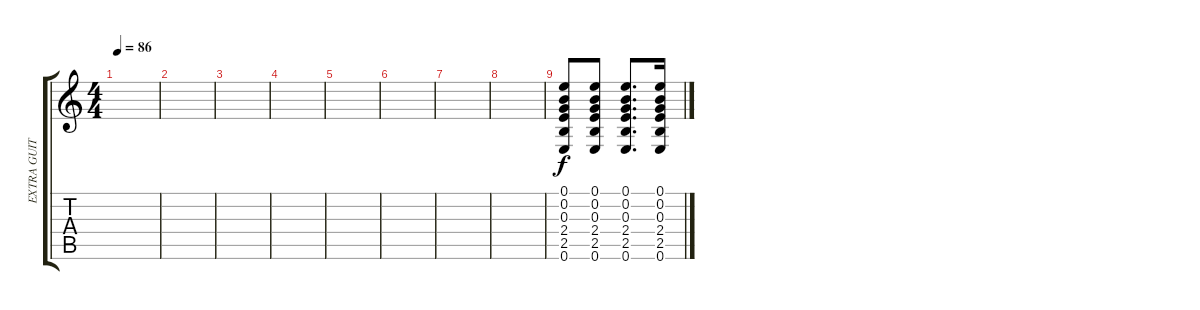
\track ("EXTRA GUITAR" "EXTRA GUIT") {instrument electricguitarclean}
\staff {score tabs}
\tuning (E4 B3 G3 D3 A2 E2) {hide}
\ts (4 4)
\tempo 86
\clef g2
\ks c
|
|
|
|
|
|
|
|
(0.1 0.2 0.3 2.4 2.5 0.6).8 (0.1 0.2 0.3 2.4 2.5 0.6).8 (0.1 0.2 0.3 2.4 2.5 0.6).8{d} (0.1 0.2 0.3 2.4 2.5 0.6).16
